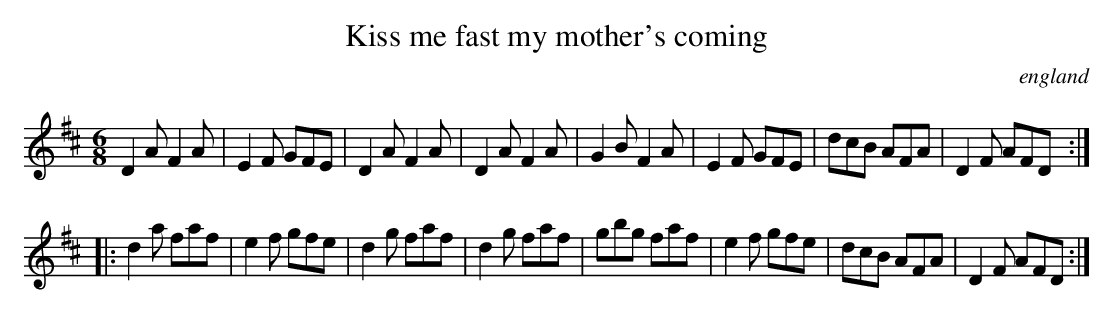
X:1
T:Kiss me fast my mother's coming
O:england
M:6/8
K:D
D2A F2A| E2F GFE| D2A F2A | D2A F2A|\
G2B F2A| E2F GFE| dcB AFA| D2F AFD::
d2a faf| e2f gfe| d2g faf| d2g faf|\
gbg faf| e2f gfe| dcB AFA| D2F AFD:|
